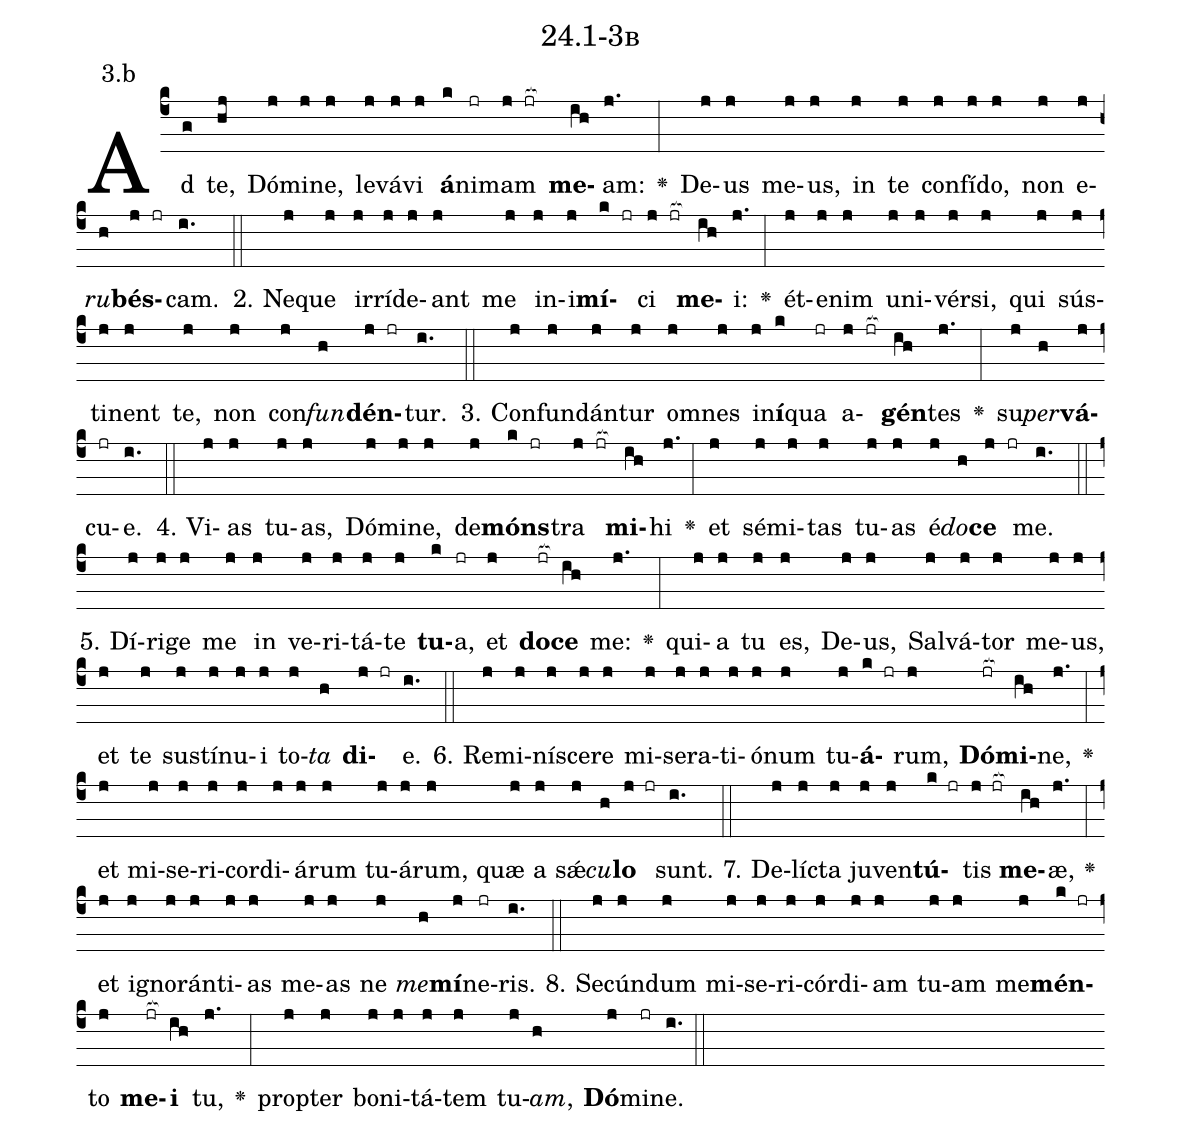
name: 24.1-3b;
annotation: 3.b;
%%
(c4)Ad(g) te,(hj) Dó(j)mi(j)ne,(j) le(j)vá(j)vi(j) <b>á</b>(k)ni(jr)mam(j jr[ocb:1{]) <b>me</b>(ih[ocb:0}])am:(j.) <v>\greheightstar</v>(:) De(j)us(j) me(j)us,(j) in(j) te(j) con(j)fí(j)do,(j) non(j) e(j)<i>ru</i>(h)<b>bés</b>(j jr)cam.(i.) (::)
2. Ne(j)que(j) ir(j)rí(j)de(j)ant(j) me(j) in(j)i(j)<b>mí</b>(k jr)ci(j jr[ocb:1{]) <b>me</b>(ih[ocb:0}])i:(j.) <v>\greheightstar</v>(:) ét(j)e(j)nim(j) u(j)ni(j)vér(j)si,(j) qui(j) sús(j)ti(j)nent(j) te,(j) non(j) con(j)<i>fun</i>(h)<b>dén</b>(j jr)tur.(i.) (::)
3. Con(j)fun(j)dán(j)tur(j) om(j)nes(j) in(j)<b>í</b>(k)qua(jr) a(j jr[ocb:1{])<b>gén</b>(ih[ocb:0}])tes(j.) <v>\greheightstar</v>(:) su(j)<i>per</i>(h)<b>vá</b>(j)cu(jr)e.(i.) (::)
4. Vi(j)as(j) tu(j)as,(j) Dó(j)mi(j)ne,(j) de(j)<b>móns</b>(k jr)tra(j jr[ocb:1{]) <b>mi</b>(ih[ocb:0}])hi(j.) <v>\greheightstar</v>(:) et(j) sé(j)mi(j)tas(j) tu(j)as(j) é(j)<i>do</i>(h)<b>ce</b>(j jr) me.(i.) (::)
5. Dí(j)ri(j)ge(j) me(j) in(j) ve(j)ri(j)tá(j)te(j) <b>tu</b>(k)a,(jr) et(j) <b>do</b>(jr[ocb:1{])<b>ce</b>(ih[ocb:0}]) me:(j.) <v>\greheightstar</v>(:) qui(j)a(j) tu(j) es,(j) De(j)us,(j) Sal(j)vá(j)tor(j) me(j)us,(j) et(j) te(j) sus(j)tí(j)nu(j)i(j) to(j)<i>ta</i>(h) <b>di</b>(j jr)e.(i.) (::)
6. Re(j)mi(j)ní(j)sce(j)re(j) mi(j)se(j)ra(j)ti(j)ó(j)num(j) tu(j)<b>á</b>(k jr)rum,(j) <b>Dó</b>(jr[ocb:1{])<b>mi</b>(ih[ocb:0}])ne,(j.) <v>\greheightstar</v>(:) et(j) mi(j)se(j)ri(j)cor(j)di(j)á(j)rum(j) tu(j)á(j)rum,(j) quæ(j) a(j) sǽ(j)<i>cu</i>(h)<b>lo</b>(j jr) sunt.(i.) (::)
7. De(j)líc(j)ta(j) ju(j)ven(j)<b>tú</b>(k jr)tis(j jr[ocb:1{]) <b>me</b>(ih[ocb:0}])æ,(j.) <v>\greheightstar</v>(:) et(j) i(j)gno(j)rán(j)ti(j)as(j) me(j)as(j) ne(j) <i>me</i>(h)<b>mí</b>(j)ne(jr)ris.(i.) (::)
8. Se(j)cún(j)dum(j) mi(j)se(j)ri(j)cór(j)di(j)am(j) tu(j)am(j) me(j)<b>mén</b>(k jr)to(j) <b>me</b>(jr[ocb:1{])<b>i</b>(ih[ocb:0}]) tu,(j.) <v>\greheightstar</v>(:) prop(j)ter(j) bo(j)ni(j)tá(j)tem(j) tu(j)<i>am</i>,(h) <b>Dó</b>(j)mi(jr)ne.(i.) (::)
